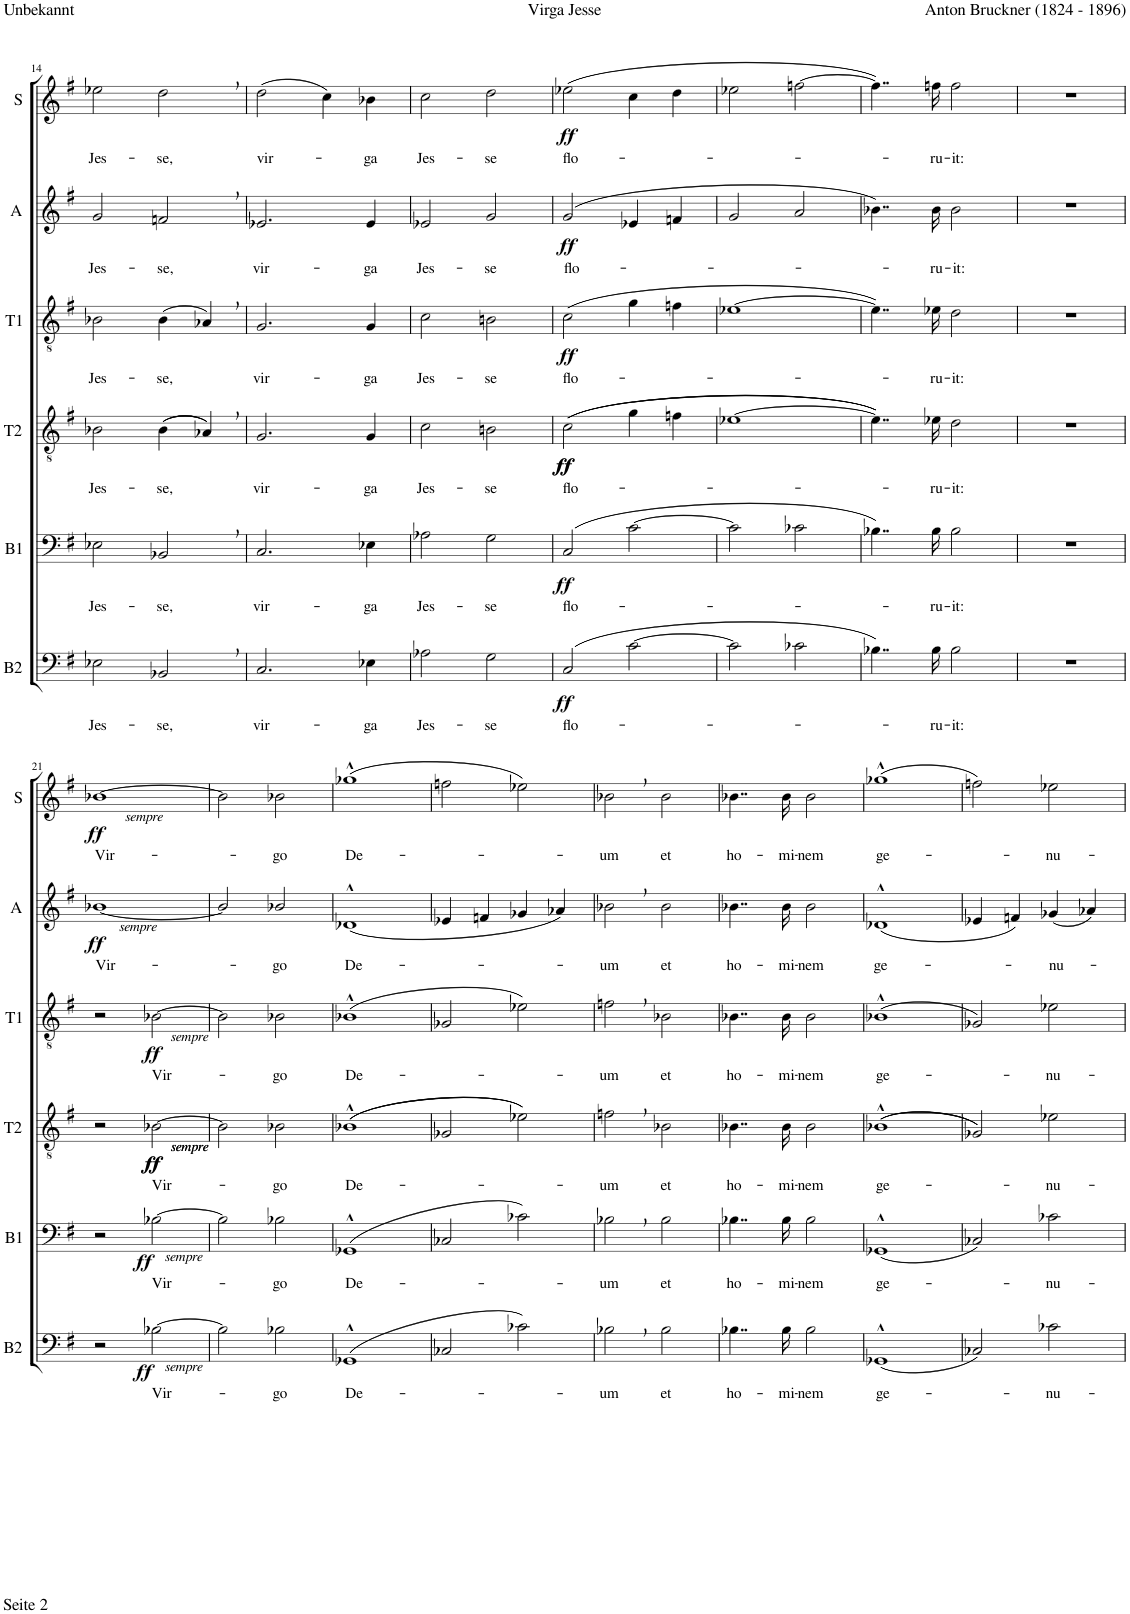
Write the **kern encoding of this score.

**kern	**text	**dynam	**kern	**text	**dynam	**kern	**text	**dynam	**kern	**text	**dynam	**kern	**text	**dynam	**kern	**text	**dynam
*part6	*part6	*part6	*part5	*part5	*part5	*part4	*part4	*part4	*part3	*part3	*part3	*part2	*part2	*part2	*part1	*part1	*part1
*staff6	*staff6	*staff6	*staff5	*staff5	*staff5	*staff4	*staff4	*staff4	*staff3	*staff3	*staff3	*staff2	*staff2	*staff2	*staff1	*staff1	*staff1
*I"Bass 2	*	*	*I"Bass 1	*	*	*I"Tenor 2	*	*	*I"Tenor 1	*	*	*I"Alt	*	*	*I"Sopran	*	*
*I'B2	*	*	*I'B1	*	*	*I'T2	*	*	*I'T1	*	*	*I'A	*	*	*I'S	*	*
!!LO:PB:g=z
*clefF4	*	*	*clefF4	*	*	*clefGv2	*	*	*clefGv2	*	*	*clefG2	*	*	*clefG2	*	*
*k[f#]	*	*	*k[f#]	*	*	*k[f#]	*	*	*k[f#]	*	*	*k[f#]	*	*	*k[f#]	*	*
*G:	*	*	*G:	*	*	*G:	*	*	*G:	*	*	*G:	*	*	*G:	*	*
*M2/2	*	*	*M2/2	*	*	*M2/2	*	*	*M2/2	*	*	*M2/2	*	*	*M2/2	*	*
*met(c|)	*	*	*met(c|)	*	*	*met(c|)	*	*	*met(c|)	*	*	*met(c|)	*	*	*met(c|)	*	*
=14	=14	=14	=14	=14	=14	=14	=14	=14	=14	=14	=14	=14	=14	=14	=14	=14	=14
!	!LO:LY:b	!	!	!LO:LY:b	!	!	!LO:LY:b	!	!	!LO:LY:b	!	!	!LO:LY:b	!	!	!LO:LY:b	!
2E-X\	Jes-	.	2E-X\	Jes-	.	2B-X\	Jes-	.	2B-X\	Jes-	.	2g/	Jes-	.	2ee-X\	Jes-	.
!	!LO:LY:b	!	!	!LO:LY:b	!	!	!LO:LY:b	!	!	!LO:LY:b	!	!	!LO:LY:b	!	!	!LO:LY:b	!
2BB-X,/	-se,	.	2BB-X,/	-se,	.	((4B-\	-se,	.	(4B-\	-se,	.	2fn,/	-se,	.	2dd,\	-se,	.
.	.	.	.	.	.	4A-X,/))	.	.	4A-X,/)	.	.	.	.	.	.	.	.
=15	=15	=15	=15	=15	=15	=15	=15	=15	=15	=15	=15	=15	=15	=15	=15	=15	=15
!	!LO:LY:b	!	!	!LO:LY:b	!	!	!LO:LY:b	!	!	!LO:LY:b	!	!	!LO:LY:b	!	!	!LO:LY:b	!
2.C/	vir-	.	2.C/	vir-	.	2.G/	vir-	.	2.G/	vir-	.	2.e-X/	vir-	.	(2dd\	vir-	.
.	.	.	.	.	.	.	.	.	.	.	.	.	.	.	4cc\)	.	.
!	!LO:LY:b	!	!	!LO:LY:b	!	!	!LO:LY:b	!	!	!LO:LY:b	!	!	!LO:LY:b	!	!	!LO:LY:b	!
4E-X\	-ga	.	4E-X\	-ga	.	4G/	-ga	.	4G/	-ga	.	4e-/	-ga	.	4b-X\	-ga	.
=16	=16	=16	=16	=16	=16	=16	=16	=16	=16	=16	=16	=16	=16	=16	=16	=16	=16
!	!LO:LY:b	!	!	!LO:LY:b	!	!	!LO:LY:b	!	!	!LO:LY:b	!	!	!LO:LY:b	!	!	!LO:LY:b	!
2A-X\	Jes-	.	2A-X\	Jes-	.	2c\	Jes-	.	2c\	Jes-	.	2e-X/	Jes-	.	2cc\	Jes-	.
!	!LO:LY:b	!	!	!LO:LY:b	!	!	!LO:LY:b	!	!	!LO:LY:b	!	!	!LO:LY:b	!	!	!LO:LY:b	!
2G\	-se	.	2G\	-se	.	2Bn\	-se	.	2Bn\	-se	.	2g/	-se	.	2dd\	-se	.
=17	=17	=17	=17	=17	=17	=17	=17	=17	=17	=17	=17	=17	=17	=17	=17	=17	=17
!	!LO:LY:b	!LO:DY:b	!	!LO:LY:b	!LO:DY:b	!	!LO:LY:b	!LO:DY:b	!	!LO:LY:b	!	!	!LO:LY:b	!	!	!LO:LY:b	!
!	!	!	!	!	!	!	!	!LO:DY:n=1:b	!	!	!LO:DY:b	!	!	!LO:DY:b	!	!	!LO:DY:b
(2C/	flo-	ff	(2C/	flo-	ff	((2c\	flo-	ff ff	(2c\	flo-	ff	(2g/	flo-	ff	(2ee-X\	flo-	ff
[2c\	.	.	[2c\	.	.	4g\	.	.	4g\	.	.	4e-X/	.	.	4cc\	.	.
.	.	.	.	.	.	4fn\	.	.	4fn\	.	.	4fn/	.	.	4dd\	.	.
=18	=18	=18	=18	=18	=18	=18	=18	=18	=18	=18	=18	=18	=18	=18	=18	=18	=18
2c\]	.	.	2c\]	.	.	[1e-X	.	.	[1e-X	.	.	2g/	.	.	2ee-X\	.	.
2c-X\	.	.	2c-X\	.	.	.	.	.	.	.	.	2a/	.	.	[2ffn\	.	.
=19	=19	=19	=19	=19	=19	=19	=19	=19	=19	=19	=19	=19	=19	=19	=19	=19	=19
4..B-X\)	.	.	4..B-X\)	.	.	4..e-\]))	.	.	4..e-\])	.	.	4..b-X\)	.	.	4..ff\])	.	.
!	!LO:LY:b	!	!	!LO:LY:b	!	!	!LO:LY:b	!	!	!LO:LY:b	!	!	!LO:LY:b	!	!	!LO:LY:b	!
16B-\	-ru-	.	16B-\	-ru-	.	16e-X\	-ru-	.	16e-X\	-ru-	.	16b-\	-ru-	.	16ffn\	-ru-	.
!	!LO:LY:b	!	!	!LO:LY:b	!	!	!LO:LY:b	!	!	!LO:LY:b	!	!	!LO:LY:b	!	!	!LO:LY:b	!
2B-\	-it:	.	2B-\	-it:	.	2d\	-it:	.	2d\	-it:	.	2b-\	-it:	.	2ff\	-it:	.
=20	=20	=20	=20	=20	=20	=20	=20	=20	=20	=20	=20	=20	=20	=20	=20	=20	=20
1r	.	.	1r	.	.	1r	.	.	1r	.	.	1r	.	.	1r	.	.
!!LO:LB:g=z
=21	=21	=21	=21	=21	=21	=21	=21	=21	=21	=21	=21	=21	=21	=21	=21	=21	=21
!	!	!	!	!	!	!	!	!	!	!	!	!	!LO:LY:b	!LO:DY:b	!	!LO:LY:b	!
!	!	!	!	!	!	!	!	!	!	!	!	!	!	!LO:DY:n=1:b	!	!	!LO:DY:b
!	!	!	!	!	!	!	!	!	!	!	!	!	!	!	!	!	!LO:DY:n=1:b
2r	.	.	2r	.	.	2r	.	.	2r	.	.	[1b-X	Vir-	ff other-dynamics	[1b-X	Vir-	other-dynamics ff
!	!LO:LY:b	!LO:DY:b	!	!LO:LY:b	!	!	!LO:LY:b	!	!	!LO:LY:b	!	!	!	!	!	!	!
!	!	!LO:DY:n=1:b	!	!	!LO:DY:b	!	!	!	!	!	!	!	!	!	!	!	!
!	!	!	!	!	!LO:DY:n=1:b	!	!	!LO:DY:b	!	!	!	!	!	!	!	!	!
!	!	!	!	!	!	!	!	!LO:DY:n=1:b	!	!	!	!	!	!	!	!	!
!	!	!	!	!	!	!	!	!LO:DY:n=2:b	!	!	!	!	!	!	!	!	!
!	!	!	!	!	!	!	!	!LO:DY:n=3:b	!	!	!LO:DY:b	!	!	!	!	!	!
!	!	!	!	!	!	!	!	!	!	!	!LO:DY:n=1:b	!	!	!	!	!	!
[2B-X\	Vir-	ff other-dynamics	[2B-X\	Vir-	ff other-dynamics	[2B-X\	Vir-	ff other-dynamics ff other-dynamics	[2B-X\	Vir-	ff other-dynamics	.	.	.	.	.	.
=22	=22	=22	=22	=22	=22	=22	=22	=22	=22	=22	=22	=22	=22	=22	=22	=22	=22
2B-\]	.	.	2B-\]	.	.	2B-\]	.	.	2B-\]	.	.	2b-/]	.	.	2b-\]	.	.
!	!LO:LY:b	!	!	!LO:LY:b	!	!	!LO:LY:b	!	!	!LO:LY:b	!	!	!LO:LY:b	!	!	!LO:LY:b	!
2B-X\	-go	.	2B-X\	-go	.	2B-X\	-go	.	2B-X\	-go	.	2b-X/	-go	.	2b-X\	-go	.
=23	=23	=23	=23	=23	=23	=23	=23	=23	=23	=23	=23	=23	=23	=23	=23	=23	=23
!	!LO:LY:b	!	!	!LO:LY:b	!	!	!LO:LY:b	!	!	!LO:LY:b	!	!	!LO:LY:b	!	!	!LO:LY:b	!
(1GG-X^^	De-	.	(1GG-X^^	De-	.	((1B-X^^	De-	.	(1B-X^^	De-	.	(1d-X^^	De-	.	(1gg-X^^	De-	.
=24	=24	=24	=24	=24	=24	=24	=24	=24	=24	=24	=24	=24	=24	=24	=24	=24	=24
2C-X/	.	.	2C-X/	.	.	2G-X/	.	.	2G-X/	.	.	4e-X/	.	.	2ffn\	.	.
.	.	.	.	.	.	.	.	.	.	.	.	4fn/	.	.	.	.	.
2c-X\)	.	.	2c-X\)	.	.	2e-X\))	.	.	2e-X\)	.	.	4g-X/	.	.	2ee-X\)	.	.
.	.	.	.	.	.	.	.	.	.	.	.	4a-X/)	.	.	.	.	.
=25	=25	=25	=25	=25	=25	=25	=25	=25	=25	=25	=25	=25	=25	=25	=25	=25	=25
!	!LO:LY:b	!	!	!LO:LY:b	!	!	!LO:LY:b	!	!	!LO:LY:b	!	!	!LO:LY:b	!	!	!LO:LY:b	!
2B-X,\	-um	.	2B-X,\	-um	.	2fn,\	-um	.	2fn,\	-um	.	2b-X,\	-um	.	2b-X,\	-um	.
!	!LO:LY:b	!	!	!LO:LY:b	!	!	!LO:LY:b	!	!	!LO:LY:b	!	!	!LO:LY:b	!	!	!LO:LY:b	!
2B-\	et	.	2B-\	et	.	2B-X\	et	.	2B-X\	et	.	2b-\	et	.	2b-\	et	.
=26	=26	=26	=26	=26	=26	=26	=26	=26	=26	=26	=26	=26	=26	=26	=26	=26	=26
!	!LO:LY:b	!	!	!LO:LY:b	!	!	!LO:LY:b	!	!	!LO:LY:b	!	!	!LO:LY:b	!	!	!LO:LY:b	!
4..B-X\	ho-	.	4..B-X\	ho-	.	4..B-X\	ho-	.	4..B-X\	ho-	.	4..b-X\	ho-	.	4..b-X\	ho-	.
!	!LO:LY:b	!	!	!LO:LY:b	!	!	!LO:LY:b	!	!	!LO:LY:b	!	!	!LO:LY:b	!	!	!LO:LY:b	!
16B-\	-mi-	.	16B-\	-mi-	.	16B-\	-mi-	.	16B-\	-mi-	.	16b-\	-mi-	.	16b-\	-mi-	.
!	!LO:LY:b	!	!	!LO:LY:b	!	!	!LO:LY:b	!	!	!LO:LY:b	!	!	!LO:LY:b	!	!	!LO:LY:b	!
2B-\	-nem	.	2B-\	-nem	.	2B-\	-nem	.	2B-\	-nem	.	2b-\	-nem	.	2b-\	-nem	.
=27	=27	=27	=27	=27	=27	=27	=27	=27	=27	=27	=27	=27	=27	=27	=27	=27	=27
!	!LO:LY:b	!	!	!LO:LY:b	!	!	!LO:LY:b	!	!	!LO:LY:b	!	!	!LO:LY:b	!	!	!LO:LY:b	!
(1GG-X^^	ge-	.	(1GG-X^^	ge-	.	((1B-X^^	ge-	.	(1B-X^^	ge-	.	(1d-X^^	ge-	.	(1gg-X^^	ge-	.
=28	=28	=28	=28	=28	=28	=28	=28	=28	=28	=28	=28	=28	=28	=28	=28	=28	=28
2C-X/)	.	.	2C-X/)	.	.	2G-X/))	.	.	2G-X/)	.	.	4e-X/	.	.	2ffn\)	.	.
.	.	.	.	.	.	.	.	.	.	.	.	4fn/)	.	.	.	.	.
!	!LO:LY:b	!	!	!LO:LY:b	!	!	!LO:LY:b	!	!	!LO:LY:b	!	!	!LO:LY:b	!	!	!LO:LY:b	!
2c-X\	-nu-	.	2c-X\	-nu-	.	2e-X\	-nu-	.	2e-X\	-nu-	.	(4g-X/	-nu-	.	2ee-X\	-nu-	.
.	.	.	.	.	.	.	.	.	.	.	.	4a-X/)	.	.	.	.	.
=	=	=	=	=	=	=	=	=	=	=	=	=	=	=	=	=	=
*-	*-	*-	*-	*-	*-	*-	*-	*-	*-	*-	*-	*-	*-	*-	*-	*-	*-
